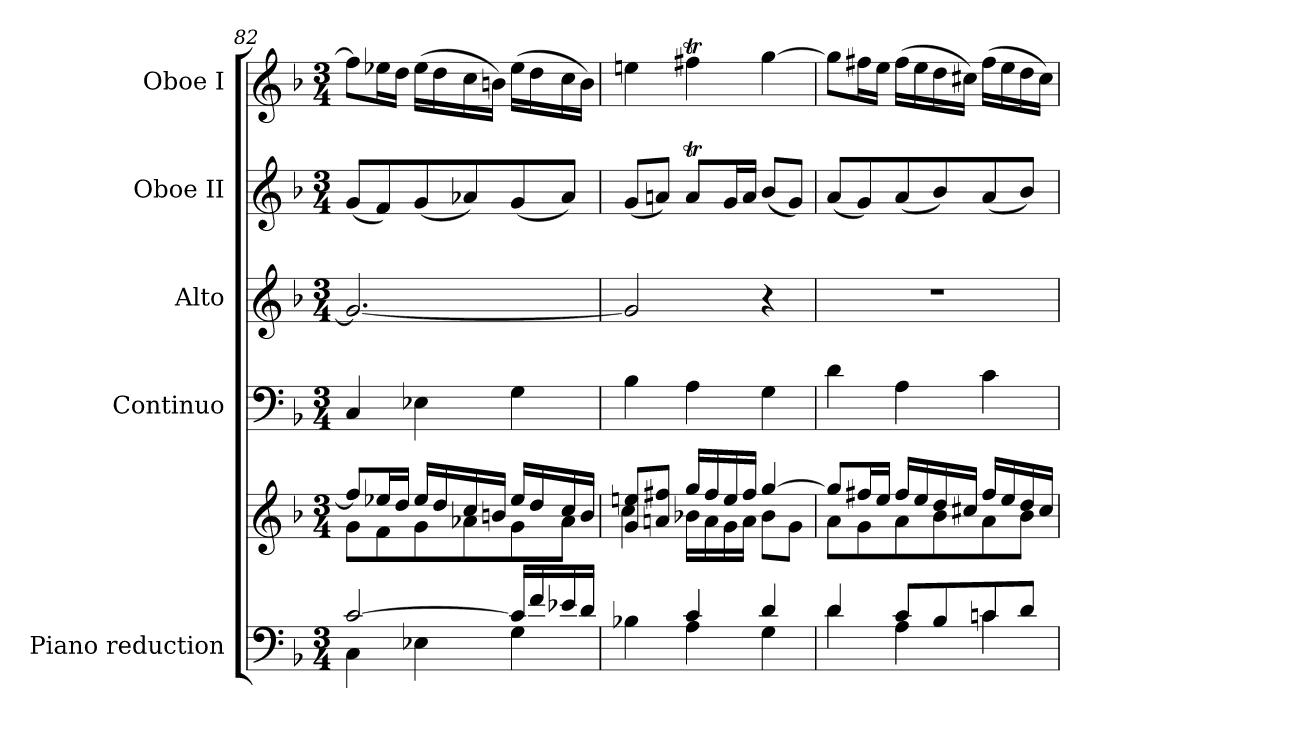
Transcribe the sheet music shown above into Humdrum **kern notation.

**kern	**kern	**kern	**kern	**kern	**kern
*part5	*part5	*part4	*part3	*part2	*part1
*staff6	*staff5	*staff4	*staff3	*staff2	*staff1
*I"Piano reduction	*	*I"Continuo	*I"Alto	*I"Oboe II	*I"Oboe I
*I'Pno	*	*	*	*I'Ob	*I'Ob
*clefF4	*clefG2	*clefF4	*clefG2	*clefG2	*clefG2
*k[b-]	*k[b-]	*k[b-]	*k[b-]	*k[b-]	*k[b-]
*M3/4	*M3/4	*M3/4	*M3/4	*M3/4	*M3/4
=82	=82	=82	=82	=82	=82
*^	*^	*	*	*	*
[2c/	4C\	8ff/L]	8g\L	4C/	2.g/_	(<8g/L	8ff\L]
.	.	16ee-X/L	8f\	.	.	8f/)	16ee-X\L
.	.	16dd/JJ	.	.	.	.	16dd\JJ
.	4E-X\	16ee-/LL	8g\	4E-X\	.	(<8g/	(>16ee-\LL
.	.	16dd/	.	.	.	.	16dd\
.	.	16cc/	8a-X\	.	.	8a-X/)	16cc\
.	.	16bn/JJ	.	.	.	.	16bn\JJ)
16c/LL]	4G\	16ee-/LL	8g\	4G\	.	(<8g/	(>16ee-\LL
16f/	.	16dd/	.	.	.	.	16dd\
16e-X/	.	16cc/	8a-\J	.	.	8a-/J)	16cc\
16d/JJ	.	16b/JJ	.	.	.	.	16b\JJ)
=83	=83	=83	=83	=83	=83	=83	=83
4ryy	4B-X\	8g/ 8een/L	4cc\	4B-\	2g/]	(<8g/L	4een\
.	.	8an/ 8ff#X/J	.	.	.	8an/J)	.
4c/	4A\	16gg/LL	16b-X\LL	4A\	.	8at/L	4ff#Xt\
.	.	16ff#/	16a\	.	.	.	.
.	.	16ee/	16g\	.	.	16g/L	.
.	.	16ff#/JJ	16a\JJ	.	.	16a/JJ	.
4d/	4G\	[4gg/	8b-\L	4G\	4r	(<8b-/L	[4gg\
.	.	.	8g\J	.	.	8g/J)	.
!!LO:LB:g=z
=84	=84	=84	=84	=84	=84	=84	=84
4d/	4d\	8gg/L]	8a\L	4d\	2.r	(<8a/L	8gg\L]
.	.	16ff#X/L	8g\	.	.	8g/)	16ff#X\L
.	.	16ee/JJ	.	.	.	.	16ee\JJ
8c/L	4A\	16ff#/LL	8a\	4A\	.	(<8a/	(>16ff#\LL
.	.	16ee/	.	.	.	.	16ee\
8B-/	.	16dd/	8b-\	.	.	8b-/)	16dd\
.	.	16cc#X/JJ	.	.	.	.	16cc#X\JJ)
8cn/	4c\	16ff#/LL	8a\	4c\	.	(<8a/	(>16ff#\LL
.	.	16ee/	.	.	.	.	16ee\
8d/J	.	16dd/	8b-\J	.	.	8b-/J)	16dd\
.	.	16cc#/JJ	.	.	.	.	16cc#\JJ)
*v	*v	*	*	*	*	*	*
*	*v	*v	*	*	*	*
=	=	=	=	=	=
*-	*-	*-	*-	*-	*-
